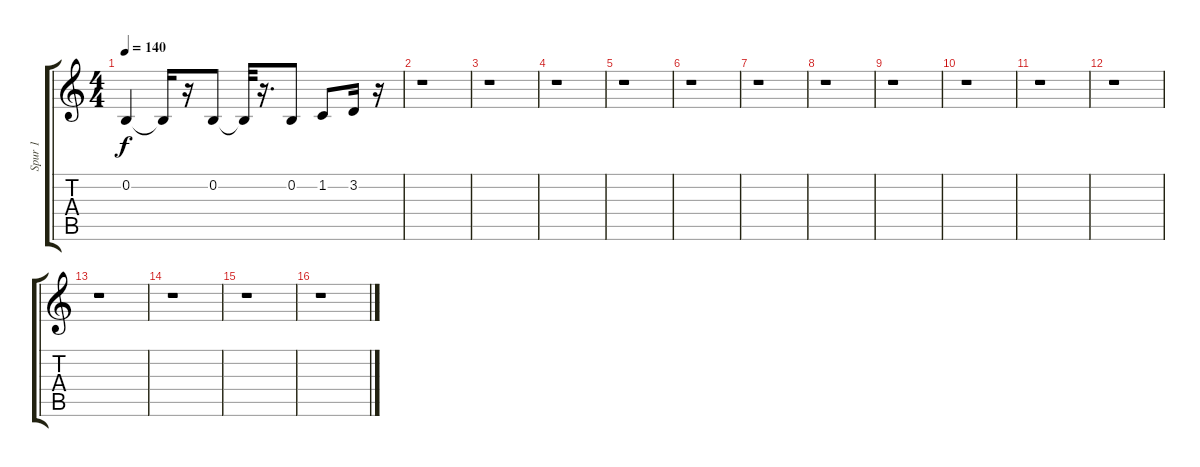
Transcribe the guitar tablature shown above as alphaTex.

\track ("Spur 1" "Spur 1") {instrument sitar}
\staff {score tabs}
\tuning (E4 B3 G3 D3 A2 E2) {hide}
\ts (4 4)
\tempo 140
\clef g2
\ks c
0.2.4{dy f} 0.2{t}.16 r.16 0.2.8 0.2{t}.32 r.16{d} 0.2.8 1.2.8 3.2.16 r.16 |
r.1 |
r.1 |
r.1 |
r.1 |
r.1 |
r.1 |
r.1 |
r.1 |
r.1 |
r.1 |
r.1 |
r.1 |
r.1 |
r.1 |
r.1
